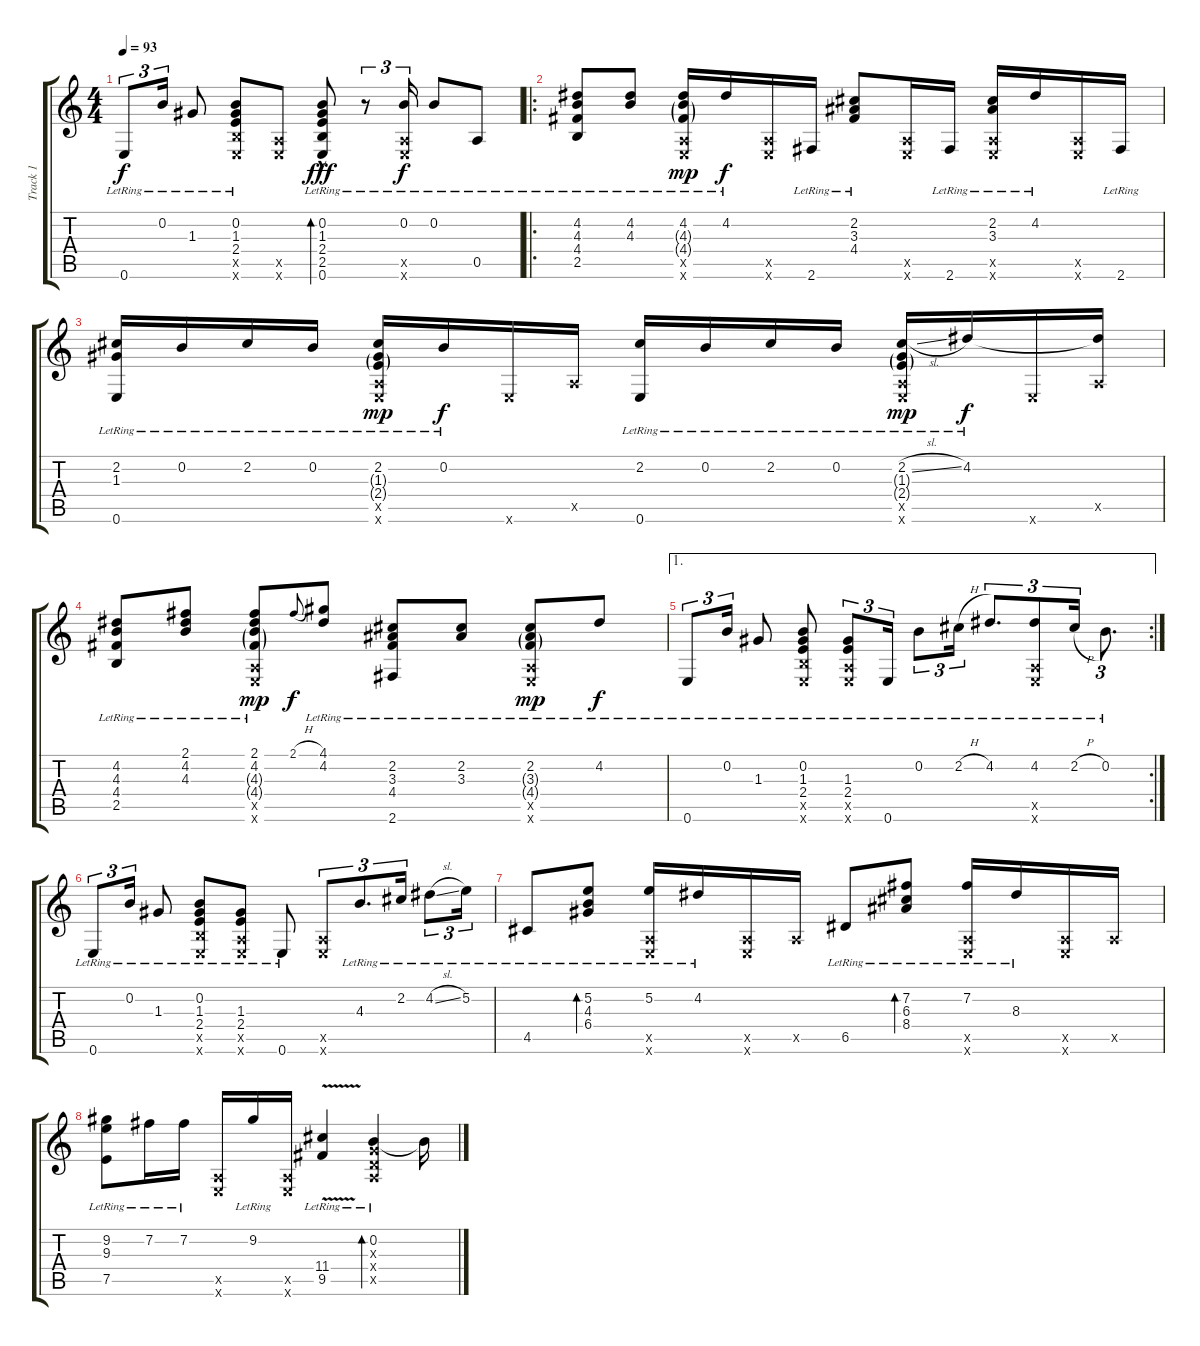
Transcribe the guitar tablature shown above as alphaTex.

\track ("Track 1" "Track 1") {instrument acousticguitarsteel}
\staff {score tabs}
\tuning (E4 B3 G3 D3 A2 E2) {hide}
\ts (4 4)
\tempo 93
\clef g2
\ks c
0.6{lr}.8{tu (3 2) dy f} 0.2{lr}.16{tu (3 2)} 1.3{lr}.8 (0.2{lr} 1.3{lr} 2.4{lr} 2.5{x} 0.6{x}).8 (0.5{x} 0.6{x}).8 (0.2{lr} 1.3{lr} 2.4{lr} 2.5{lr} 0.6{hac lr}).8{bd 120 dy fff} r.8{tu (3 2)} (0.2{lr} 0.5{x} 0.6{x}).16{tu (3 2) dy f} 0.2{lr}.8 0.5{lr}.8 |
\ro
(4.2{lr} 4.3{lr} 4.4{lr} 2.5{lr}).8 (4.2{lr} 4.3{lr}).8 (4.2{lr} 4.3{g lr} 4.4{g lr} 0.5{x} 0.6{x}).16{dy mp} 4.2{lr}.16{dy f} (0.5{x} 0.6{x}).16 2.6{lr}.16 (2.2{lr} 3.3{lr} 4.4{lr}).8 (0.5{x} 0.6{x}).16 2.6{lr}.16 (2.2{lr} 3.3{lr} 0.5{x} 0.6{x}).16 4.2{lr}.16 (0.5{x} 0.6{x}).16 2.6{lr}.16 |
(2.2{lr} 1.3{lr} 0.6{lr}).16 0.2{lr}.16 2.2{lr}.16 0.2{lr}.16 (2.2{lr} 1.3{g lr} 2.4{g lr} 0.5{x} 0.6{x}).16{dy mp} 0.2{lr}.16{dy f} 0.6{x}.16 0.5{x}.16 (2.2{lr} 0.6{lr}).16 0.2{lr}.16 2.2{lr}.16 0.2{lr}.16 (2.2{sl lr} 1.3{g lr} 2.4{g lr} 0.5{x} 0.6{x}).16{dy mp} 4.2{lr}.16{dy f} 0.6{x}.16 (4.2{t} 0.5{x}).16 |
(4.2{lr} 4.3{lr} 4.4{lr} 2.5{lr}).8 (2.1{lr} 4.2{lr} 4.3{lr}).8 (2.1{lr} 4.2{lr} 4.3{g lr} 4.4{g lr} 0.5{x} 0.6{x}).8{dy mp} 2.1{h}.8{gr onbeat dy f} (4.1{lr} 4.2{lr}).8 (2.2{lr} 3.3{lr} 4.4{lr} 2.6{lr}).8 (2.2{lr} 3.3{lr}).8 (2.2{lr} 3.3{g lr} 4.4{g lr} 0.5{x} 0.6{x}).8{dy mp} 4.2{lr}.8{dy f} |
\ae 1
\rc 2
0.6{lr}.8{tu (3 2)} 0.2{lr}.16{tu (3 2)} 1.3{lr}.8 (0.2{lr} 1.3{lr} 2.4{lr} 2.5{x} 0.6{x}).8 (1.3{lr} 2.4{lr} 0.5{x} 0.6{x}).8{tu (3 2)} 0.6{lr}.16{tu (3 2)} 0.2{lr}.8{tu (3 2)} 2.2{h lr}.16{tu (3 2)} 4.2{lr}.8{d tu (3 2)} (4.2{lr} 0.5{x} 0.6{x}).8{tu (3 2)} 2.2{h lr}.16{tu (3 2)} 0.2{lr}.8{d tu (3 2)} |
0.6{lr}.8{tu (3 2)} 0.2{lr}.16{tu (3 2)} 1.3{lr}.8 (0.2{lr} 1.3{lr} 2.4{lr} 2.5{x} 0.6{x}).8 (1.3{lr} 2.4{lr} 0.5{x} 0.6{x}).8 0.6{lr}.8 (0.5{x} 0.6{x}).8{tu (3 2)} 4.3{lr}.8{d tu (3 2)} 2.2{lr}.16{tu (3 2)} 4.2{sl lr}.8{tu (3 2)} 5.2{lr}.16{tu (3 2)} |
4.5{lr}.8 (5.2{lr} 4.3{lr} 6.4{lr}).8{bd 240} (5.2{lr} 0.5{x} 0.6{x}).16 4.2{lr}.16 (0.5{x} 0.6{x}).16 0.5{x}.16 6.5{lr}.8 (7.2{lr} 6.3{lr} 8.4{lr}).8{bd 240} (7.2{lr} 0.5{x} 0.6{x}).16 8.3{lr}.16 (0.5{x} 0.6{x}).16 0.5{x}.16 |
(9.2{lr} 9.3{lr} 7.5{lr}).8 7.2{lr}.16 7.2{lr}.16 (0.5{x} 0.6{x}).16 9.2{lr}.16 (0.5{x} 0.6{x}).16 (11.4{v lr} 9.5{v lr}).4 (0.2{lr} 0.3{x} 0.4{x} 0.5{x}).4{bd 240} 0.2{t}.16
